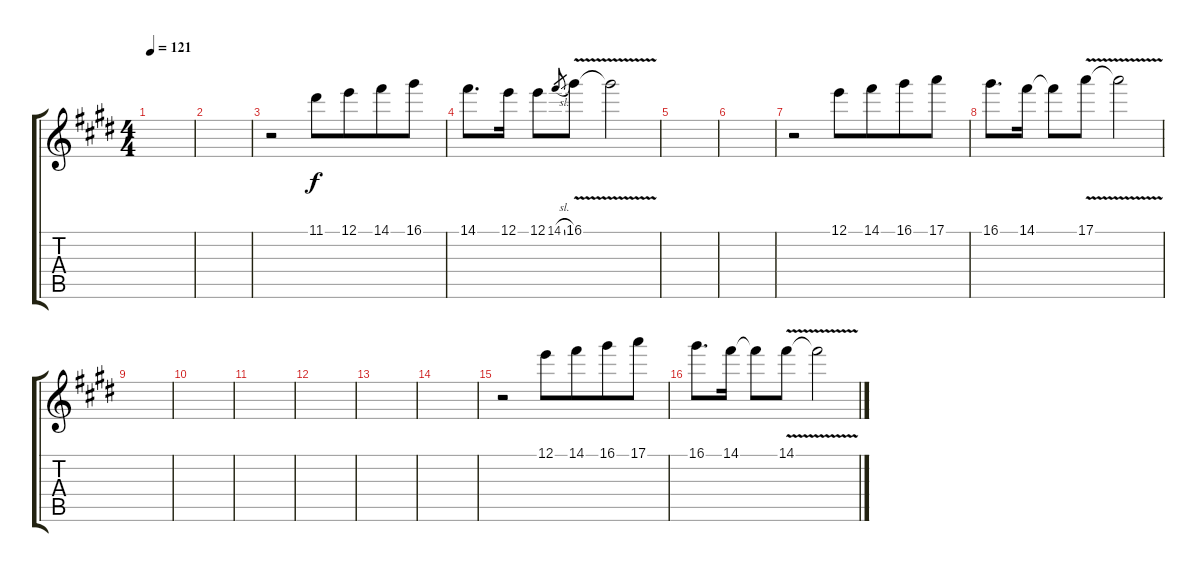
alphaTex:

\track "" {instrument acousticguitarsteel}
\staff {score tabs}
\tuning (E4 B3 G3 D3 A2 E2) {hide}
\ts (4 4)
\tempo 121
\clef g2
\ks e
|
|
r.2 11.1.8 12.1.8{beam merge} 14.1.8 16.1.8 |
14.1.8{d} 12.1.16 12.1.8 14.1{sl}.8{gr} 16.1{v}.8 16.1{t}.2 |
|
|
r.2 12.1.8 14.1.8{beam merge} 16.1.8 17.1.8 |
16.1.8{d} 14.1.16 14.1{t}.8 17.1{v}.8 17.1{t}.2 |
|
|
|
|
|
|
r.2 12.1.8 14.1.8{beam merge} 16.1.8 17.1.8 |
16.1.8{d} 14.1.16 14.1{t}.8 14.1{v}.8 14.1{t}.2
